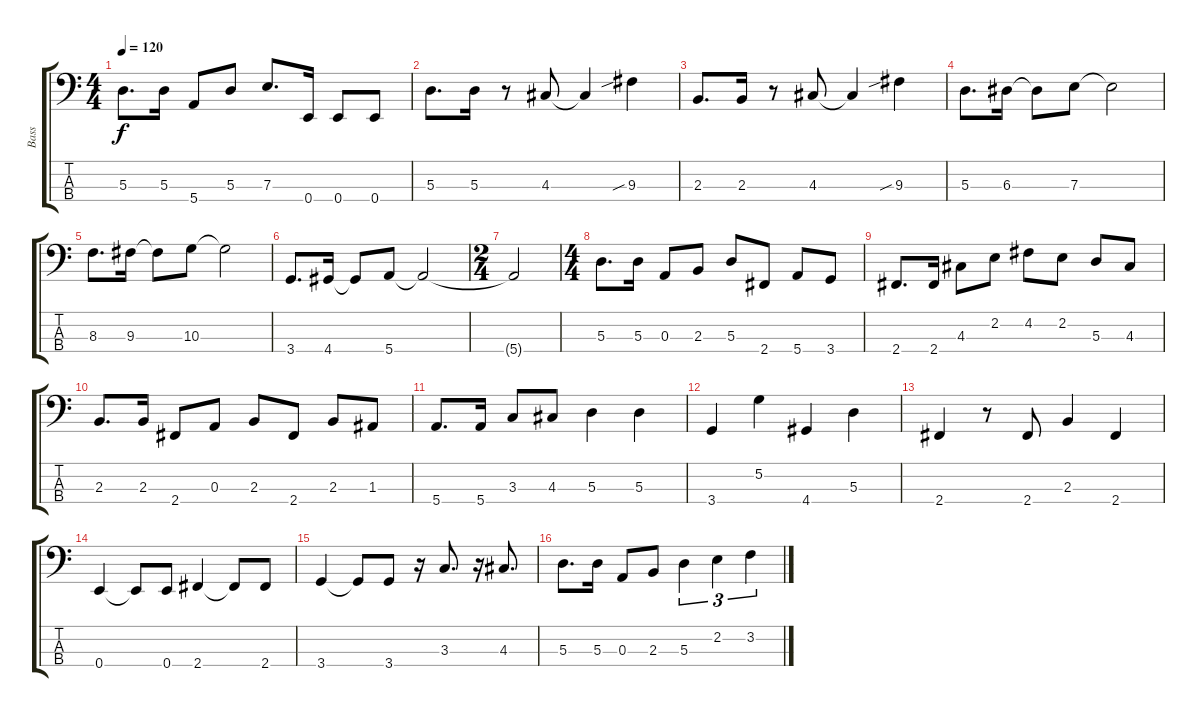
\track ("Bass" "Bass") {instrument electricbassfinger}
\staff {score tabs}
\tuning (G2 D2 A1 E1) {hide}
\ts (4 4)
\tempo 120
\clef f4
\ks c
5.3.8{d dy f} 5.3.16 5.4.8 5.3.8 7.3.8{d} 0.4.16 0.4.8 0.4.8 |
5.3.8{d} 5.3.16 r.8 4.3.8 4.3{t}.4 9.3{sib}.4 |
2.3.8{d} 2.3.16 r.8 4.3.8 4.3{t}.4 9.3{sib}.4 |
5.3.8{d} 6.3.16 6.3{t}.8 7.3.8 7.3{t}.2 |
8.3.8{d} 9.3.16 9.3{t}.8 10.3.8 10.3{t}.2 |
3.4.8{d} 4.4.16 4.4{t}.8 5.4.8 5.4{t}.2 |
\ts (2 4)
5.4{t}.2 |
\ts (4 4)
5.3.8{d} 5.3.16 0.3.8 2.3.8 5.3.8 2.4.8 5.4.8 3.4.8 |
2.4.8{d} 2.4.16 4.3.8 2.2.8 4.2.8 2.2.8 5.3.8 4.3.8 |
2.3.8{d} 2.3.16 2.4.8 0.3.8 2.3.8 2.4.8 2.3.8 1.3.8 |
5.4.8{d} 5.4.16 3.3.8 4.3.8 5.3.4 5.3.4 |
3.4.4 5.2.4 4.4.4 5.3.4 |
2.4.4 r.8 2.4.8 2.3.4 2.4.4 |
0.4.4 0.4{t}.8 0.4.8 2.4.4 2.4{t}.8 2.4.8 |
3.4.4 3.4{t}.8 3.4.8 r.16 3.3.8{d} r.16 4.3.8{d} |
5.3.8{d} 5.3.16 0.3.8 2.3.8 5.3.4{tu (3 2)} 2.2.4{tu (3 2)} 3.2.4{tu (3 2)}
